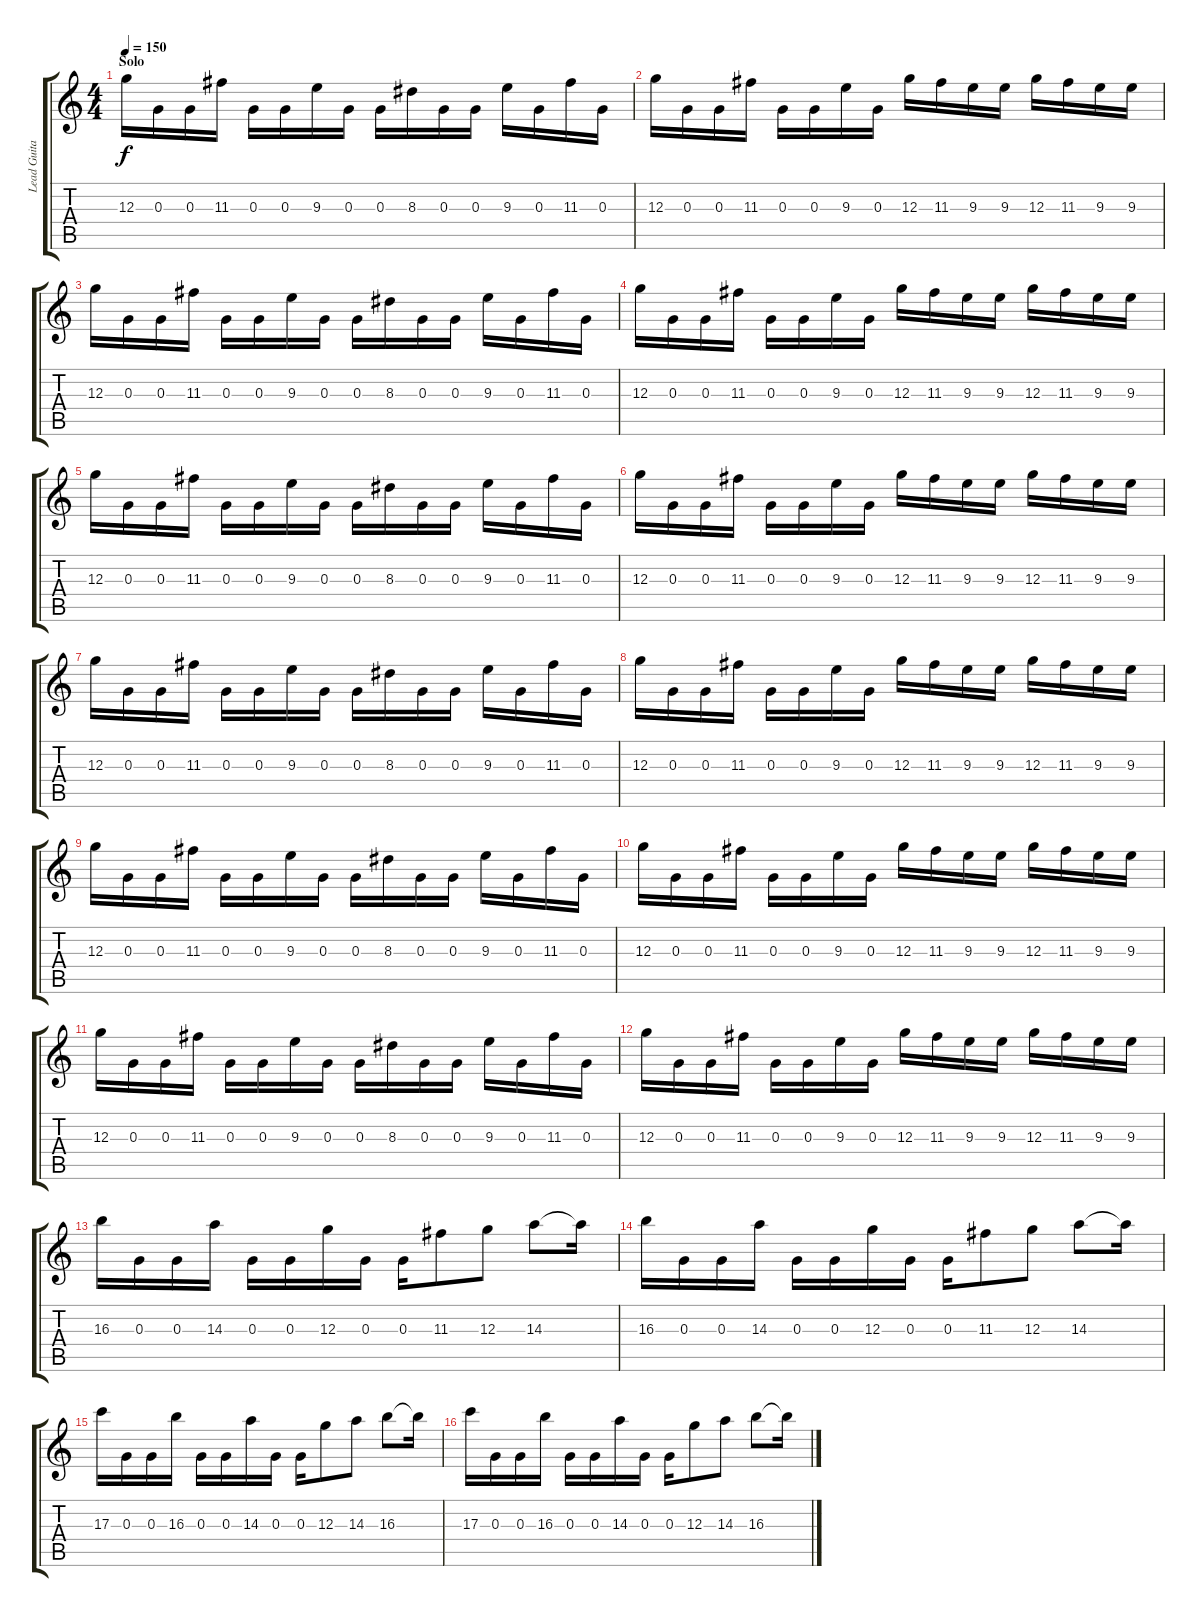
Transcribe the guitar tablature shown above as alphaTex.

\track ("Lead Guitar" "Lead Guita") {instrument distortionguitar}
\staff {score tabs}
\tuning (E4 B3 G3 D3 A2 E2) {hide}
\ts (4 4)
\section ("" "Solo")
\tempo 150
\clef g2
\ks c
12.3.16{dy f} 0.3.16 0.3.16 11.3.16 0.3.16 0.3.16 9.3.16 0.3.16 0.3.16 8.3.16 0.3.16 0.3.16 9.3.16 0.3.16 11.3.16 0.3.16 |
12.3.16 0.3.16 0.3.16 11.3.16 0.3.16 0.3.16 9.3.16 0.3.16 12.3.16 11.3.16 9.3.16 9.3.16 12.3.16 11.3.16 9.3.16 9.3.16 |
12.3.16 0.3.16 0.3.16 11.3.16 0.3.16 0.3.16 9.3.16 0.3.16 0.3.16 8.3.16 0.3.16 0.3.16 9.3.16 0.3.16 11.3.16 0.3.16 |
12.3.16 0.3.16 0.3.16 11.3.16 0.3.16 0.3.16 9.3.16 0.3.16 12.3.16 11.3.16 9.3.16 9.3.16 12.3.16 11.3.16 9.3.16 9.3.16 |
12.3.16 0.3.16 0.3.16 11.3.16 0.3.16 0.3.16 9.3.16 0.3.16 0.3.16 8.3.16 0.3.16 0.3.16 9.3.16 0.3.16 11.3.16 0.3.16 |
12.3.16 0.3.16 0.3.16 11.3.16 0.3.16 0.3.16 9.3.16 0.3.16 12.3.16 11.3.16 9.3.16 9.3.16 12.3.16 11.3.16 9.3.16 9.3.16 |
12.3.16 0.3.16 0.3.16 11.3.16 0.3.16 0.3.16 9.3.16 0.3.16 0.3.16 8.3.16 0.3.16 0.3.16 9.3.16 0.3.16 11.3.16 0.3.16 |
12.3.16 0.3.16 0.3.16 11.3.16 0.3.16 0.3.16 9.3.16 0.3.16 12.3.16 11.3.16 9.3.16 9.3.16 12.3.16 11.3.16 9.3.16 9.3.16 |
12.3.16 0.3.16 0.3.16 11.3.16 0.3.16 0.3.16 9.3.16 0.3.16 0.3.16 8.3.16 0.3.16 0.3.16 9.3.16 0.3.16 11.3.16 0.3.16 |
12.3.16 0.3.16 0.3.16 11.3.16 0.3.16 0.3.16 9.3.16 0.3.16 12.3.16 11.3.16 9.3.16 9.3.16 12.3.16 11.3.16 9.3.16 9.3.16 |
12.3.16 0.3.16 0.3.16 11.3.16 0.3.16 0.3.16 9.3.16 0.3.16 0.3.16 8.3.16 0.3.16 0.3.16 9.3.16 0.3.16 11.3.16 0.3.16 |
12.3.16 0.3.16 0.3.16 11.3.16 0.3.16 0.3.16 9.3.16 0.3.16 12.3.16 11.3.16 9.3.16 9.3.16 12.3.16 11.3.16 9.3.16 9.3.16 |
16.3.16 0.3.16 0.3.16 14.3.16 0.3.16 0.3.16 12.3.16 0.3.16 0.3.16 11.3.8 12.3.8 14.3.8 14.3{t}.16 |
16.3.16 0.3.16 0.3.16 14.3.16 0.3.16 0.3.16 12.3.16 0.3.16 0.3.16 11.3.8 12.3.8 14.3.8 14.3{t}.16 |
17.3.16 0.3.16 0.3.16 16.3.16 0.3.16 0.3.16 14.3.16 0.3.16 0.3.16 12.3.8 14.3.8 16.3.8 16.3{t}.16 |
17.3.16 0.3.16 0.3.16 16.3.16 0.3.16 0.3.16 14.3.16 0.3.16 0.3.16 12.3.8 14.3.8 16.3.8 16.3{t}.16
